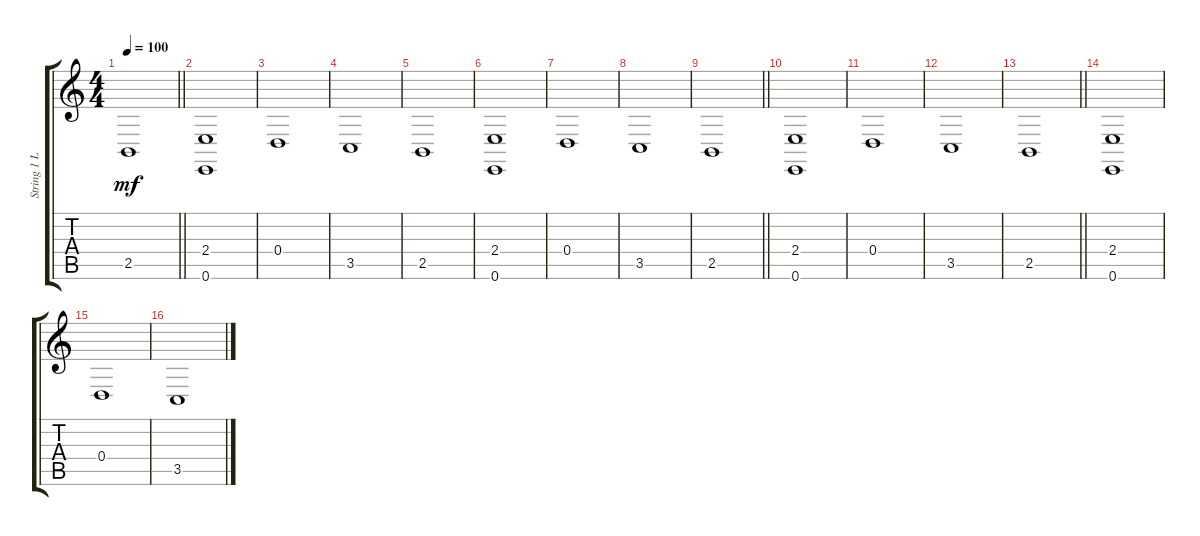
\track ("String 1 LH" "String 1 L") {instrument stringensemble1}
\staff {score tabs}
\tuning (E4 B3 G3 D3 A2 E2) {hide}
\ts (4 4)
\tempo 100
\clef g2
\barLineRight lightlight
\ks c
2.5.1{dy mf} |
(2.4 0.6).1 |
0.4.1 |
3.5.1 |
2.5.1 |
(2.4 0.6).1 |
0.4.1 |
3.5.1 |
\barLineRight lightlight
2.5.1 |
(2.4 0.6).1 |
0.4.1 |
3.5.1 |
\barLineRight lightlight
2.5.1 |
(2.4 0.6).1 |
0.4.1 |
3.5.1
